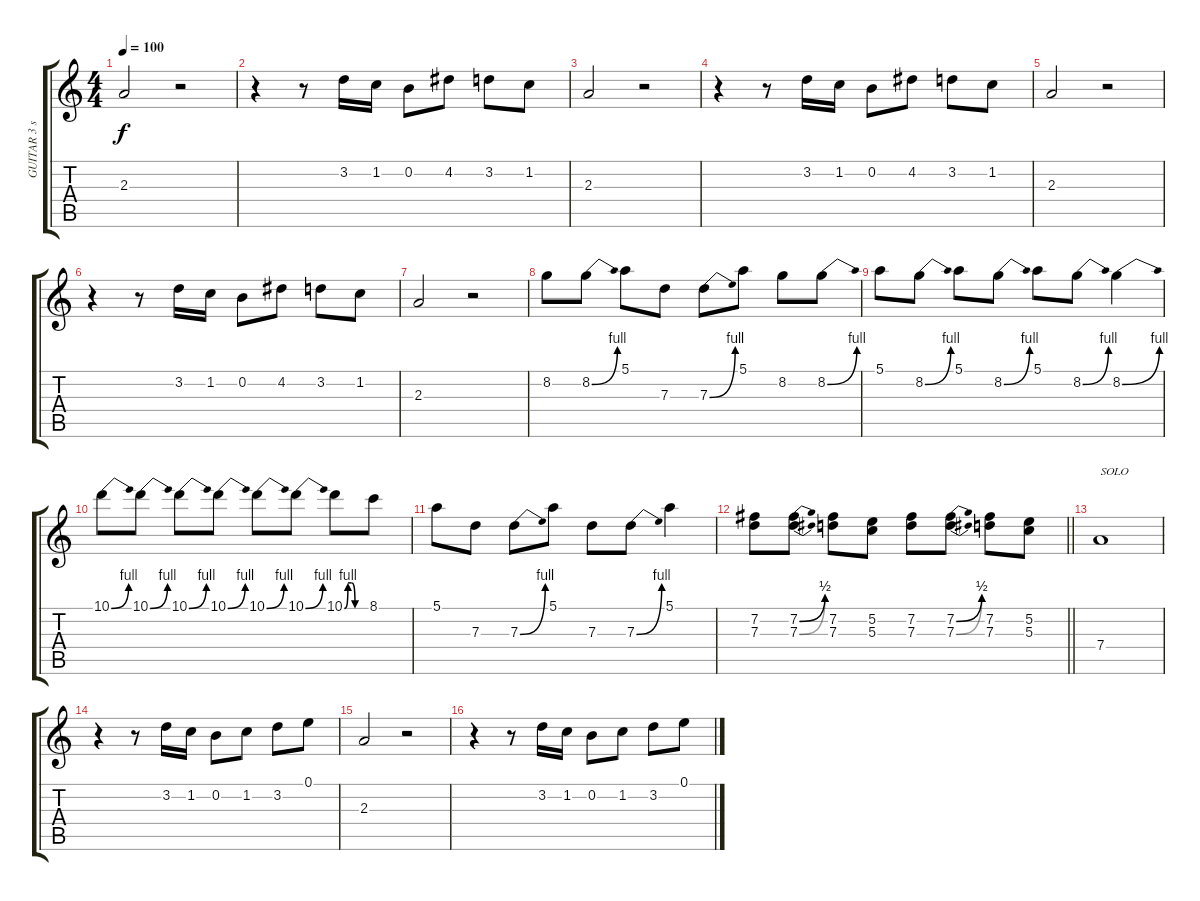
\track ("GUITAR 3 solo" "GUITAR 3 s") {instrument electricguitarclean}
\staff {score tabs}
\tuning (E4 B3 G3 D3 A2 E2) {hide}
\ts (4 4)
\tempo 100
\clef g2
\ks c
2.3.2{dy f} r.2 |
r.4 r.8 3.2.16 1.2.16 0.2.8 4.2.8 3.2.8 1.2.8 |
2.3.2 r.2 |
r.4 r.8 3.2.16 1.2.16 0.2.8 4.2.8 3.2.8 1.2.8 |
2.3.2 r.2 |
r.4 r.8 3.2.16 1.2.16 0.2.8 4.2.8 3.2.8 1.2.8 |
2.3.2 r.2 |
8.2.8 8.2{be (bend 0 0 60 4)}.8 5.1.8 7.3.8 7.3{be (bend 0 0 60 4)}.8 5.1.8 8.2.8 8.2{be (bend 0 0 60 4)}.8 |
5.1.8 8.2{be (bend 0 0 60 4)}.8 5.1.8 8.2{be (bend 0 0 60 4)}.8 5.1.8 8.2{be (bend 0 0 60 4)}.8 8.2{be (bend 0 0 60 4)}.4 |
10.1{be (bend 0 0 60 4)}.8 10.1{be (bend 0 0 60 4)}.8 10.1{be (bend 0 0 60 4)}.8 10.1{be (bend 0 0 60 4)}.8 10.1{be (bend 0 0 60 4)}.8 10.1{be (bend 0 0 60 4)}.8 10.1{be (custom 0 0 10 4 20 4 30 0 60 0)}.8 8.1.8 |
5.1.8 7.3.8 7.3{be (bend 0 0 60 4)}.8 5.1.8 7.3.8 7.3{be (bend 0 0 60 4)}.8 5.1.4 |
\barLineRight lightlight
(7.2 7.3).8 (7.2{be (bend 0 0 60 2)} 7.3{be (bend 0 0 60 2)}).8 (7.2 7.3).8 (5.2 5.3).8 (7.2 7.3).8 (7.2{be (bend 0 0 60 2)} 7.3{be (bend 0 0 60 2)}).8 (7.2 7.3).8 (5.2 5.3).8 |
7.4.1{txt "SOLO"} |
r.4 r.8 3.2.16 1.2.16 0.2.8 1.2.8 3.2.8 0.1.8 |
2.3.2 r.2 |
r.4 r.8 3.2.16 1.2.16 0.2.8 1.2.8 3.2.8 0.1.8
